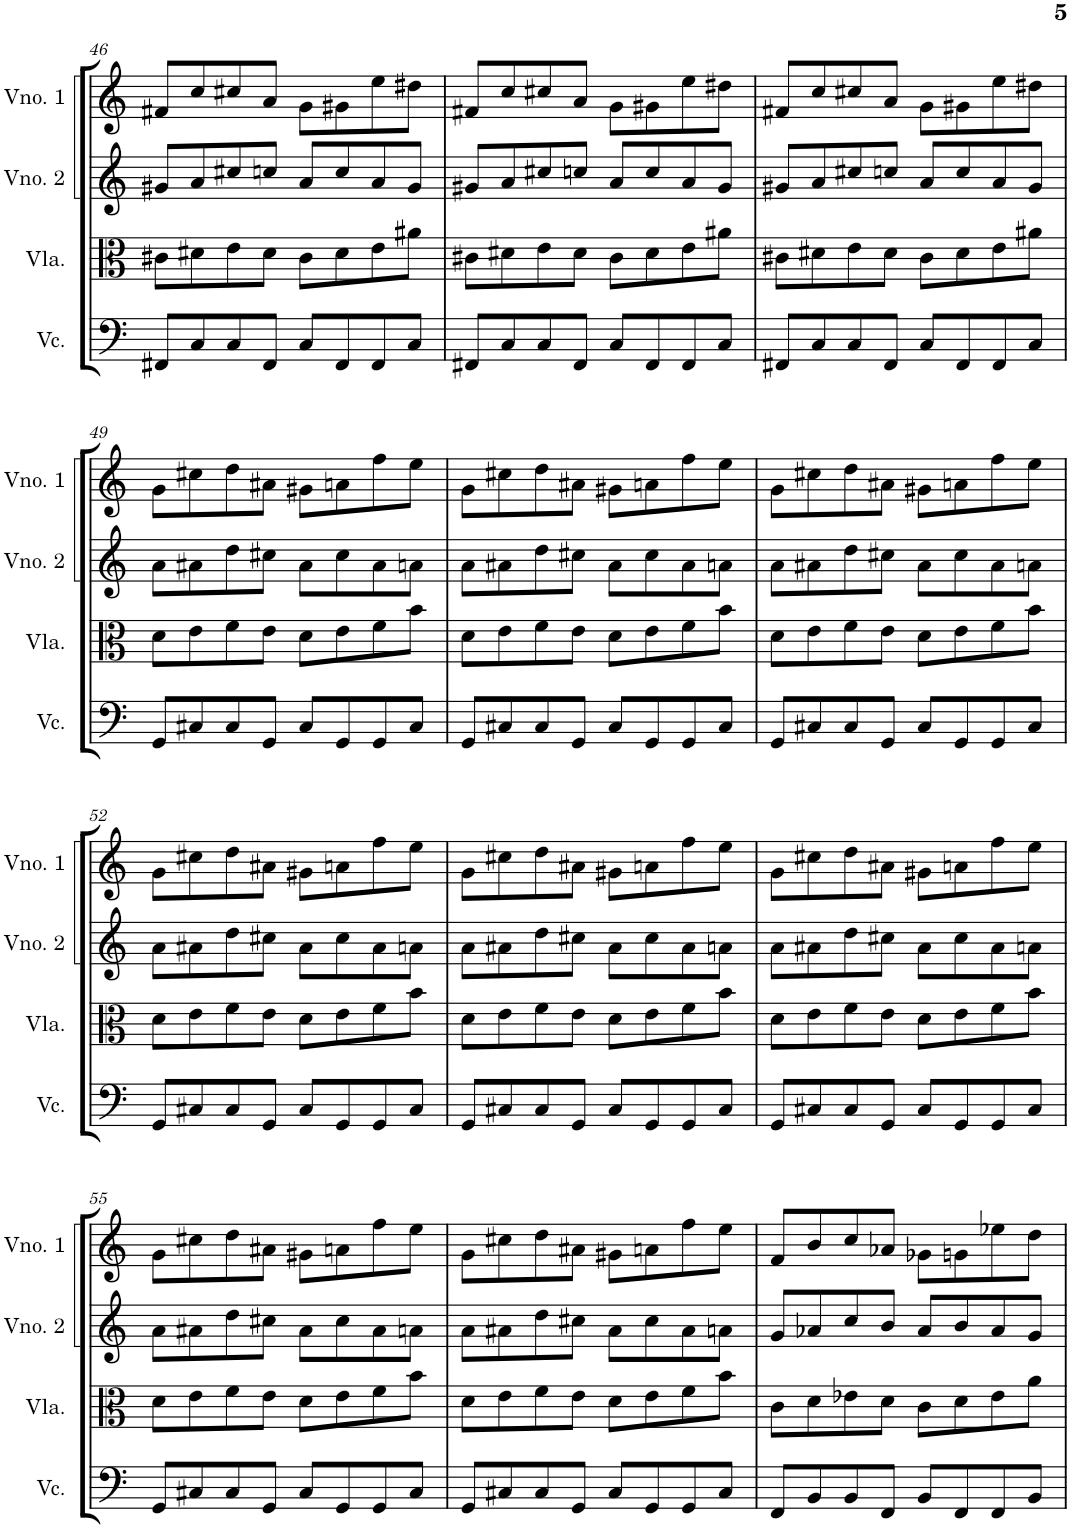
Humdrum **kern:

**kern	**kern	**kern	**kern
*part4	*part3	*part2	*part1
*staff4	*staff3	*staff2	*staff1
*I"Violoncelo	*I"Viola	*I"Violino 2	*I"Violino 1
*I'Vc.	*I'Vla.	*I'Vno. 2	*I'Vno. 1
!!LO:PB:g=z
*clefF4	*clefC3	*clefG2	*clefG2
*k[]	*k[]	*k[]	*k[]
*M4/4	*M4/4	*M4/4	*M4/4
=46	=46	=46	=46
8FF#X/L	8c#X\L	8g#X/L	8f#X/L
8C/	8d#X\	8a/	8cc/
8C/	8e\	8cc#X/	8cc#X/
8FF#/J	8d#\J	8ccn/J	8a/J
8C/L	8c#\L	8a/L	8g\L
8FF#/	8d#\	8cc/	8g#X\
8FF#/	8e\	8a/	8ee\
8C/J	8a#X\J	8g#/J	8dd#X\J
=47	=47	=47	=47
8FF#X/L	8c#X\L	8g#X/L	8f#X/L
8C/	8d#X\	8a/	8cc/
8C/	8e\	8cc#X/	8cc#X/
8FF#/J	8d#\J	8ccn/J	8a/J
8C/L	8c#\L	8a/L	8g\L
8FF#/	8d#\	8cc/	8g#X\
8FF#/	8e\	8a/	8ee\
8C/J	8a#X\J	8g#/J	8dd#X\J
=48	=48	=48	=48
8FF#X/L	8c#X\L	8g#X/L	8f#X/L
8C/	8d#X\	8a/	8cc/
8C/	8e\	8cc#X/	8cc#X/
8FF#/J	8d#\J	8ccn/J	8a/J
8C/L	8c#\L	8a/L	8g\L
8FF#/	8d#\	8cc/	8g#X\
8FF#/	8e\	8a/	8ee\
8C/J	8a#X\J	8g#/J	8dd#X\J
!!LO:LB:g=z
=49	=49	=49	=49
8GG/L	8d\L	8a\L	8g\L
8C#X/	8e\	8a#X\	8cc#X\
8C#/	8f\	8dd\	8dd\
8GG/J	8e\J	8cc#X\J	8a#X\J
8C#/L	8d\L	8a#\L	8g#X\L
8GG/	8e\	8cc#\	8an\
8GG/	8f\	8a#\	8ff\
8C#/J	8b\J	8an\J	8ee\J
=50	=50	=50	=50
8GG/L	8d\L	8a\L	8g\L
8C#X/	8e\	8a#X\	8cc#X\
8C#/	8f\	8dd\	8dd\
8GG/J	8e\J	8cc#X\J	8a#X\J
8C#/L	8d\L	8a#\L	8g#X\L
8GG/	8e\	8cc#\	8an\
8GG/	8f\	8a#\	8ff\
8C#/J	8b\J	8an\J	8ee\J
=51	=51	=51	=51
8GG/L	8d\L	8a\L	8g\L
8C#X/	8e\	8a#X\	8cc#X\
8C#/	8f\	8dd\	8dd\
8GG/J	8e\J	8cc#X\J	8a#X\J
8C#/L	8d\L	8a#\L	8g#X\L
8GG/	8e\	8cc#\	8an\
8GG/	8f\	8a#\	8ff\
8C#/J	8b\J	8an\J	8ee\J
!!LO:LB:g=z
=52	=52	=52	=52
8GG/L	8d\L	8a\L	8g\L
8C#X/	8e\	8a#X\	8cc#X\
8C#/	8f\	8dd\	8dd\
8GG/J	8e\J	8cc#X\J	8a#X\J
8C#/L	8d\L	8a#\L	8g#X\L
8GG/	8e\	8cc#\	8an\
8GG/	8f\	8a#\	8ff\
8C#/J	8b\J	8an\J	8ee\J
=53	=53	=53	=53
8GG/L	8d\L	8a\L	8g\L
8C#X/	8e\	8a#X\	8cc#X\
8C#/	8f\	8dd\	8dd\
8GG/J	8e\J	8cc#X\J	8a#X\J
8C#/L	8d\L	8a#\L	8g#X\L
8GG/	8e\	8cc#\	8an\
8GG/	8f\	8a#\	8ff\
8C#/J	8b\J	8an\J	8ee\J
=54	=54	=54	=54
8GG/L	8d\L	8a\L	8g\L
8C#X/	8e\	8a#X\	8cc#X\
8C#/	8f\	8dd\	8dd\
8GG/J	8e\J	8cc#X\J	8a#X\J
8C#/L	8d\L	8a#\L	8g#X\L
8GG/	8e\	8cc#\	8an\
8GG/	8f\	8a#\	8ff\
8C#/J	8b\J	8an\J	8ee\J
!!LO:LB:g=z
=55	=55	=55	=55
8GG/L	8d\L	8a\L	8g\L
8C#X/	8e\	8a#X\	8cc#X\
8C#/	8f\	8dd\	8dd\
8GG/J	8e\J	8cc#X\J	8a#X\J
8C#/L	8d\L	8a#\L	8g#X\L
8GG/	8e\	8cc#\	8an\
8GG/	8f\	8a#\	8ff\
8C#/J	8b\J	8an\J	8ee\J
=56	=56	=56	=56
8GG/L	8d\L	8a\L	8g\L
8C#X/	8e\	8a#X\	8cc#X\
8C#/	8f\	8dd\	8dd\
8GG/J	8e\J	8cc#X\J	8a#X\J
8C#/L	8d\L	8a#\L	8g#X\L
8GG/	8e\	8cc#\	8an\
8GG/	8f\	8a#\	8ff\
8C#/J	8b\J	8an\J	8ee\J
=57	=57	=57	=57
8FF/L	8c\L	8g/L	8f/L
8BB/	8d\	8a-X/	8b/
8BB/	8e-X\	8cc/	8cc/
8FF/J	8d\J	8b/J	8a-X/J
8BB/L	8c\L	8a-/L	8g-X\L
8FF/	8d\	8b/	8gn\
8FF/	8e-\	8a-/	8ee-X\
8BB/J	8a\J	8g/J	8dd\J
=	=	=	=
*-	*-	*-	*-
